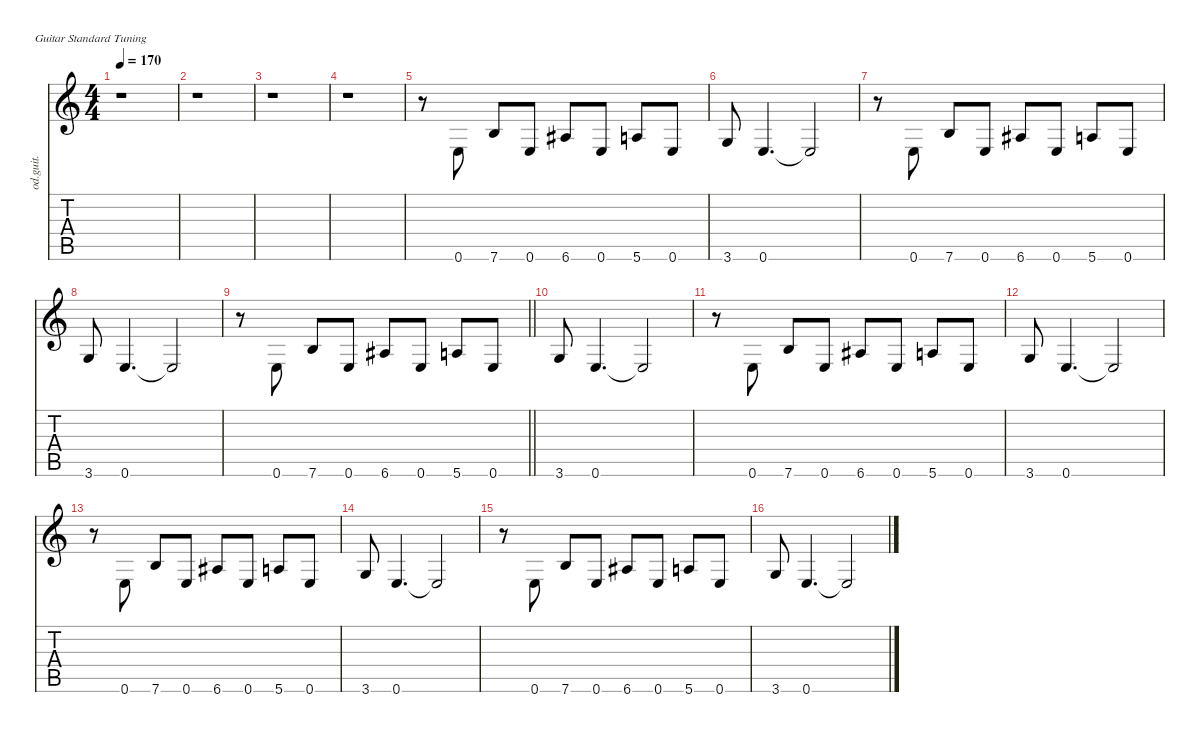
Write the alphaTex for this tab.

\defaultSystemsLayout 4
\hideDynamics
\bracketExtendMode nobrackets
\otherSystemsTrackNameOrientation horizontal
\track ("Heavy Guitar" "od.guit.") {instrument overdrivenguitar}
\staff {score tabs}
\tuning (E4 B3 G3 D3 A2 E2)
\ts (4 4)
\tempo 170
\clef g2
\ks c
r.1{dy f beam Down} |
r.1{beam Down} |
r.1{beam Down} |
r.1{beam Down} |
r.8{beam Down} 0.6.8{beam Up} 7.6.8{beam Up} 0.6.8{beam Up} 6.6{acc #}.8{beam Up} 0.6.8{beam Up} 5.6.8{beam Up} 0.6.8{beam Up} |
3.6.8{beam Up} 0.6.4{d beam Up} 0.6{t}.2{beam Up} |
r.8{beam Down} 0.6.8{beam Up} 7.6.8{beam Up} 0.6.8{beam Up} 6.6{acc #}.8{beam Up} 0.6.8{beam Up} 5.6.8{beam Up} 0.6.8{beam Up} |
3.6.8{beam Up} 0.6.4{d beam Up} 0.6{t}.2{beam Up} |
\barLineRight lightlight
r.8{beam Down} 0.6.8{beam Up} 7.6.8{beam Up} 0.6.8{beam Up} 6.6{acc #}.8{beam Up} 0.6.8{beam Up} 5.6.8{beam Up} 0.6.8{beam Up} |
3.6.8{beam Up} 0.6.4{d beam Up} 0.6{t}.2{beam Up} |
r.8{beam Down} 0.6.8{beam Up} 7.6.8{beam Up} 0.6.8{beam Up} 6.6{acc #}.8{beam Up} 0.6.8{beam Up} 5.6.8{beam Up} 0.6.8{beam Up} |
3.6.8{beam Up} 0.6.4{d beam Up} 0.6{t}.2{beam Up} |
r.8{beam Down} 0.6.8{beam Up} 7.6.8{beam Up} 0.6.8{beam Up} 6.6{acc #}.8{beam Up} 0.6.8{beam Up} 5.6.8{beam Up} 0.6.8{beam Up} |
3.6.8{beam Up} 0.6.4{d beam Up} 0.6{t}.2{beam Up} |
r.8{beam Down} 0.6.8{beam Up} 7.6.8{beam Up} 0.6.8{beam Up} 6.6{acc #}.8{beam Up} 0.6.8{beam Up} 5.6.8{beam Up} 0.6.8{beam Up} |
3.6.8{beam Up} 0.6.4{d beam Up} 0.6{t}.2{beam Up}
